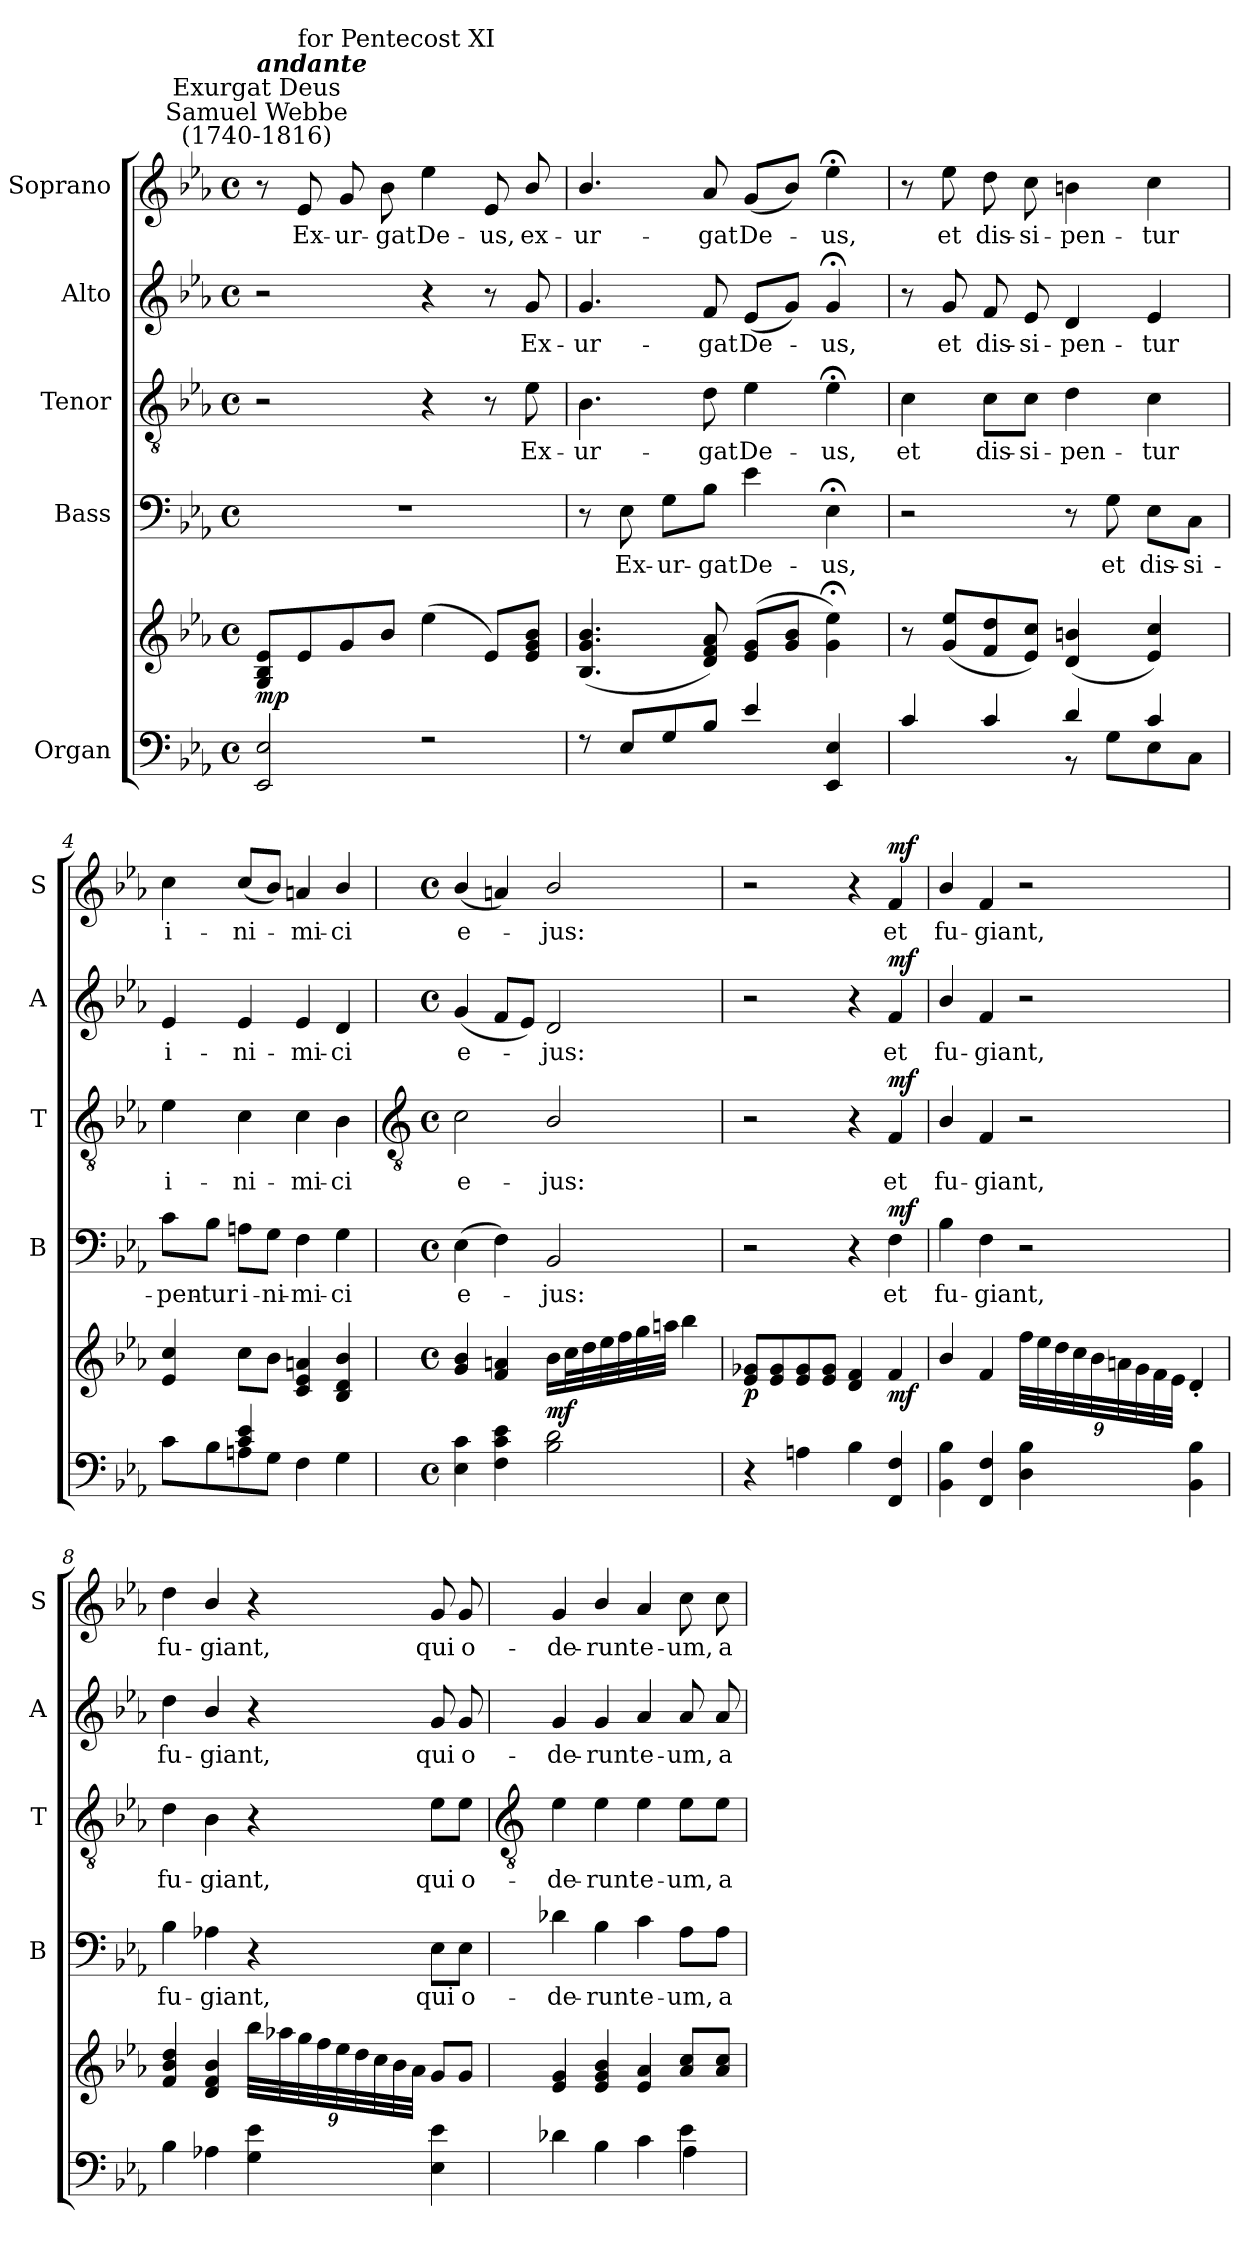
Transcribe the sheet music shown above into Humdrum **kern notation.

**kern	**kern	**dynam	**kern	**text	**dynam	**kern	**text	**dynam	**kern	**text	**dynam	**kern	**text	**dynam
*part5	*part5	*part5	*part4	*part4	*part4	*part3	*part3	*part3	*part2	*part2	*part2	*part1	*part1	*part1
*staff6	*staff5	*staff5/6	*staff4	*staff4	*staff4	*staff3	*staff3	*staff3	*staff2	*staff2	*staff2	*staff1	*staff1	*staff1
*I"Organ	*	*	*I"Bass	*	*	*I"Tenor	*	*	*I"Alto	*	*	*I"Soprano	*	*
*	*	*	*I'B	*	*	*I'T	*	*	*I'A	*	*	*I'S	*	*
*clefF4	*clefG2	*	*clefF4	*	*	*clefGv2	*	*	*clefG2	*	*	*clefG2	*	*
*k[b-e-a-]	*k[b-e-a-]	*	*k[b-e-a-]	*	*	*k[b-e-a-]	*	*	*k[b-e-a-]	*	*	*k[b-e-a-]	*	*
*E-:	*E-:	*	*E-:	*	*	*E-:	*	*	*E-:	*	*	*E-:	*	*
*M4/4	*M4/4	*	*M4/4	*	*	*M4/4	*	*	*M4/4	*	*	*M4/4	*	*
*met(c)	*met(c)	*	*met(c)	*	*	*met(c)	*	*	*met(c)	*	*	*met(c)	*	*
=1	=1	=1	=1	=1	=1	=1	=1	=1	=1	=1	=1	=1	=1	=1
*^	*	*	*	*	*	*	*	*	*	*	*	*	*	*
!	!	!	!	!	!	!	!	!	!	!	!	!	!LO:TX:a:cj:t=Samuel Webbe\n(1740-1816)	!	!
!	!	!	!	!	!	!	!	!	!	!	!	!	!LO:TX:a:cj:t=Exurgat Deus	!	!
!	!	!	!	!	!	!	!	!	!	!	!	!	!LO:TX:a:Bi:t=andante	!	!
!	!	!	!LO:DY:b	!	!	!	!	!	!	!	!	!	!	!	!
2EE-/ 2E-/	1ryy	8G 8B- 8e-L	mp	1r	.	.	2r	.	.	2r	.	.	8r	.	.
!	!	!	!	!	!	!	!	!	!	!	!	!	!LO:TX:a:t=for Pentecost XI	!	!
!	!	!	!	!	!	!	!	!	!	!	!	!	!	!LO:LY:b	!
.	.	8e-	.	.	.	.	.	.	.	.	.	.	8e-	Ex-	.
!	!	!	!	!	!	!	!	!	!	!	!	!	!	!LO:LY:b	!
.	.	8g	.	.	.	.	.	.	.	.	.	.	8g	-ur-	.
!	!	!	!	!	!	!	!	!	!	!	!	!	!	!LO:LY:b	!
.	.	8b-J	.	.	.	.	.	.	.	.	.	.	8b-	-gat	.
!	!	!	!	!	!	!	!	!	!	!	!	!	!	!LO:LY:b	!
2r	.	(4ee-	.	.	.	.	4r	.	.	4r	.	.	4ee-	De-	.
!	!	!	!	!	!	!	!	!	!	!	!	!	!	!LO:LY:b	!
.	.	8e-L)	.	.	.	.	8r	.	.	8r	.	.	8e-	-us,	.
!	!	!	!	!	!	!	!	!LO:LY:b	!	!	!LO:LY:b	!	!	!LO:LY:b	!
.	.	8e- 8g 8b-J	.	.	.	.	8e-	Ex-	.	8g	Ex-	.	8b-/	ex-	.
=2	=2	=2	=2	=2	=2	=2	=2	=2	=2	=2	=2	=2	=2	=2	=2
!	!	!	!	!	!	!	!	!LO:LY:b	!	!	!LO:LY:b	!	!	!LO:LY:b	!
8r	1ryy	(<4.B-/ 4.g/ 4.b-/	.	8r	.	.	4.B-	-ur-	.	4.g	-ur-	.	4.b-/	-ur-	.
!	!	!	!	!	!LO:LY:b	!	!	!	!	!	!	!	!	!	!
8E-/L	.	.	.	8E-	Ex-	.	.	.	.	.	.	.	.	.	.
!	!	!	!	!	!LO:LY:b	!	!	!	!	!	!	!	!	!	!
8G/	.	.	.	8G\L	-ur-	.	.	.	.	.	.	.	.	.	.
!	!	!	!	!	!LO:LY:b	!	!	!LO:LY:b	!	!	!LO:LY:b	!	!	!LO:LY:b	!
8B-/J	.	8d 8f 8a-)	.	8B-\J	-gat	.	8d	-gat	.	8f	-gat	.	8a-	-gat	.
!	!	!	!	!	!LO:LY:b	!	!	!LO:LY:b	!	!	!LO:LY:b	!	!	!LO:LY:b	!
4e-/	.	(<8e- 8gL	.	4e-	De-	.	4e-	De-	.	(<8e-L	De-	.	(<8gL	De-	.
.	.	8g 8b-J	.	.	.	.	.	.	.	8gJ)	.	.	8b-J)	.	.
!	!	!	!	!	!LO:LY:b	!	!	!LO:LY:b	!	!	!LO:LY:b	!	!	!LO:LY:b	!
4EE-/ 4E-/	.	4g;< 4ee-;<)	.	4E-;<	-us,	.	4e-;<	-us,	.	4g;<	us,	.	4ee-;<	us,	.
=3	=3	=3	=3	=3	=3	=3	=3	=3	=3	=3	=3	=3	=3	=3	=3
!	!	!	!	!	!	!	!	!LO:LY:b	!	!	!	!	!	!	!
4c/	2ryy	8r	.	2r	.	.	4c	et	.	8r	.	.	8r	.	.
!	!	!	!	!	!	!	!	!	!	!	!LO:LY:b	!	!	!LO:LY:b	!
.	.	(<8g 8ee-L	.	.	.	.	.	.	.	8g	et	.	8ee-	et	.
!	!	!	!	!	!	!	!	!LO:LY:b	!	!	!LO:LY:b	!	!	!LO:LY:b	!
4c/	.	8f 8dd	.	.	.	.	8c\L	dis-	.	8f	dis-	.	8dd	dis-	.
!	!	!	!	!	!	!	!	!LO:LY:b	!	!	!LO:LY:b	!	!	!LO:LY:b	!
.	.	8e- 8ccJ)	.	.	.	.	8c\J	-si-	.	8e-	-si-	.	8cc	-si-	.
!	!	!	!	!	!	!	!	!LO:LY:b	!	!	!LO:LY:b	!	!	!LO:LY:b	!
4d/	8r	(<4d 4bn	.	8r	.	.	4d	-pen-	.	4d	-pen-	.	4bn	-pen-	.
!	!	!	!	!	!LO:LY:b	!	!	!	!	!	!	!	!	!	!
.	8G\L	.	.	8G	et	.	.	.	.	.	.	.	.	.	.
!	!	!	!	!	!LO:LY:b	!	!	!LO:LY:b	!	!	!LO:LY:b	!	!	!LO:LY:b	!
4c/	8E-\	4e- 4cc)	.	8E-\L	dis-	.	4c	-tur	.	4e-	-tur	.	4cc	-tur	.
!	!	!	!	!	!LO:LY:b	!	!	!	!	!	!	!	!	!	!
.	8C\J	.	.	8C\J	-si-	.	.	.	.	.	.	.	.	.	.
=4	=4	=4	=4	=4	=4	=4	=4	=4	=4	=4	=4	=4	=4	=4	=4
!	!	!	!	!	!LO:LY:b	!	!	!LO:LY:b	!	!	!LO:LY:b	!	!	!LO:LY:b	!
4ryy	8c\L	4e- 4cc	.	8c\L	-pen-	.	4e-	i-	.	4e-	i-	.	4cc	i-	.
!	!	!	!	!	!LO:LY:b	!	!	!	!	!	!	!	!	!	!
.	8B-\	.	.	8B-\J	-tur	.	.	.	.	.	.	.	.	.	.
!	!	!	!	!	!LO:LY:b	!	!	!LO:LY:b	!	!	!LO:LY:b	!	!	!LO:LY:b	!
4c/ 4e-/	8An\	8ccL	.	8An\L	i-	.	4c	-ni-	.	4e-	-ni-	.	(>8ccL	-ni-	.
!	!	!	!	!	!LO:LY:b	!	!	!	!	!	!	!	!	!	!
.	8G\J	8b-J	.	8G\J	-ni-	.	.	.	.	.	.	.	8b-/J)	.	.
!	!	!	!	!	!LO:LY:b	!	!	!LO:LY:b	!	!	!LO:LY:b	!	!	!LO:LY:b	!
4ryy	4F\	4c 4e- 4an	.	4F	-mi-	.	4c	-mi-	.	4e-	-mi-	.	4an	mi-	.
!	!	!	!	!	!LO:LY:b	!	!	!LO:LY:b	!	!	!LO:LY:b	!	!	!LO:LY:b	!
4ryy	4G\	4B- 4d 4b-	.	4G	-ci	.	4B-	-ci	.	4d	-ci	.	4b-/	-ci	.
*v	*v	*	*	*	*	*	*	*	*	*	*	*	*	*	*
!!LO:LB:g=z
=5	=5	=5	=5	=5	=5	=5	=5	=5	=5	=5	=5	=5	=5	=5
*	*	*	*	*	*	*clefGv2	*	*	*	*	*	*	*	*
*M4/4	*M4/4	*	*M4/4	*	*	*M4/4	*	*	*M4/4	*	*	*M4/4	*	*
*met(c)	*met(c)	*	*met(c)	*	*	*met(c)	*	*	*met(c)	*	*	*met(c)	*	*
*^	*	*	*	*	*	*	*	*	*	*	*	*	*	*
!	!	!	!	!	!LO:LY:b	!	!	!LO:LY:b	!	!	!LO:LY:b	!	!	!LO:LY:b	!
*v	*v	*	*	*	*	*	*	*	*	*	*	*	*	*	*
4E- 4c	4g 4b-	.	(>4E-	e-	.	2c	e-	.	(<4g	e-	.	(<4b-/	e-	.
4F 4c 4e-	4f 4an	.	4F)	.	.	.	.	.	8fL	.	.	4an)	.	.
.	.	.	.	.	.	.	.	.	8e-J)	.	.	.	.	.
!	!	!LO:DY:b	!	!LO:LY:b	!	!	!LO:LY:b	!	!	!LO:LY:b	!	!	!LO:LY:b	!
2B- 2d	16b-LL	mf	2BB-	jus:	.	2B-/	-jus:	.	2d	jus:	.	2b-/	jus:	.
.	32ccL	.	.	.	.	.	.	.	.	.	.	.	.	.
.	32dd	.	.	.	.	.	.	.	.	.	.	.	.	.
.	32ee-	.	.	.	.	.	.	.	.	.	.	.	.	.
.	32ff	.	.	.	.	.	.	.	.	.	.	.	.	.
.	32gg	.	.	.	.	.	.	.	.	.	.	.	.	.
.	32aanJJJ	.	.	.	.	.	.	.	.	.	.	.	.	.
.	4bb-	.	.	.	.	.	.	.	.	.	.	.	.	.
=6	=6	=6	=6	=6	=6	=6	=6	=6	=6	=6	=6	=6	=6	=6
!	!	!LO:DY:b	!	!	!	!	!	!	!	!	!	!	!	!
4r	8e- 8g-XL	p	2r	.	.	2r	.	.	2r	.	.	2r	.	.
.	8e- 8g-	.	.	.	.	.	.	.	.	.	.	.	.	.
4An	8e- 8g-	.	.	.	.	.	.	.	.	.	.	.	.	.
.	8e- 8g-J	.	.	.	.	.	.	.	.	.	.	.	.	.
4B-	4d 4f	.	4r	.	.	4r	.	.	4r	.	.	4r	.	.
!	!	!LO:DY:b	!	!LO:LY:b	!LO:DY:b	!	!LO:LY:b	!LO:DY:b	!	!LO:LY:b	!LO:DY:b	!	!LO:LY:b	!LO:DY:b
4FF 4F	4f	mf	4F	et	mf	4F	et	mf	4f	et	mf	4f	et	mf
=7	=7	=7	=7	=7	=7	=7	=7	=7	=7	=7	=7	=7	=7	=7
!	!	!	!	!LO:LY:b	!	!	!LO:LY:b	!	!	!LO:LY:b	!	!	!LO:LY:b	!
4BB- 4B-	4b-/	.	4B-	fu-	.	4B-/	fu-	.	4b-/	fu-	.	4b-/	fu-	.
!	!	!	!	!LO:LY:b	!	!	!LO:LY:b	!	!	!LO:LY:b	!	!	!LO:LY:b	!
4FF 4F	4f	.	4F	-giant,	.	4F	-giant,	.	4f	-giant,	.	4f	-giant,	.
4D 4B-	36ffLLL	.	2r	.	.	2r	.	.	2r	.	.	2r	.	.
.	36ee-	.	.	.	.	.	.	.	.	.	.	.	.	.
.	36dd	.	.	.	.	.	.	.	.	.	.	.	.	.
.	36cc	.	.	.	.	.	.	.	.	.	.	.	.	.
.	36b-	.	.	.	.	.	.	.	.	.	.	.	.	.
.	36an	.	.	.	.	.	.	.	.	.	.	.	.	.
.	36g	.	.	.	.	.	.	.	.	.	.	.	.	.
.	36f	.	.	.	.	.	.	.	.	.	.	.	.	.
.	36e-JJJ	.	.	.	.	.	.	.	.	.	.	.	.	.
4BB- 4B-	4d'	.	.	.	.	.	.	.	.	.	.	.	.	.
=8	=8	=8	=8	=8	=8	=8	=8	=8	=8	=8	=8	=8	=8	=8
!	!	!	!	!LO:LY:b	!	!	!LO:LY:b	!	!	!LO:LY:b	!	!	!LO:LY:b	!
4B-	4f 4b- 4dd	.	4B-	fu-	.	4d	fu-	.	4dd	fu-	.	4dd	fu-	.
!	!	!	!	!LO:LY:b	!	!	!LO:LY:b	!	!	!LO:LY:b	!	!	!LO:LY:b	!
4A-X	4d 4f 4b-	.	4A-X	-giant,	.	4B-	-giant,	.	4b-/	-giant,	.	4b-/	-giant,	.
4G 4e-	36bb-LLL	.	4r	.	.	4r	.	.	4r	.	.	4r	.	.
.	36aa-X	.	.	.	.	.	.	.	.	.	.	.	.	.
.	36gg	.	.	.	.	.	.	.	.	.	.	.	.	.
.	36ff	.	.	.	.	.	.	.	.	.	.	.	.	.
.	36ee-	.	.	.	.	.	.	.	.	.	.	.	.	.
.	36dd	.	.	.	.	.	.	.	.	.	.	.	.	.
.	36cc	.	.	.	.	.	.	.	.	.	.	.	.	.
.	36b-	.	.	.	.	.	.	.	.	.	.	.	.	.
.	36a-JJJ	.	.	.	.	.	.	.	.	.	.	.	.	.
!	!	!	!	!LO:LY:b	!	!	!LO:LY:b	!	!	!LO:LY:b	!	!	!LO:LY:b	!
4E- 4e-	8gL	.	8E-\L	qui	.	8e-\L	qui	.	8g	qui	.	8g	qui	.
!	!	!	!	!LO:LY:b	!	!	!LO:LY:b	!	!	!LO:LY:b	!	!	!LO:LY:b	!
.	8gJ	.	8E-\J	o-	.	8e-\J	o-	.	8g	o-	.	8g	o-	.
!!LO:LB:g=z
=9	=9	=9	=9	=9	=9	=9	=9	=9	=9	=9	=9	=9	=9	=9
*	*	*	*	*	*	*clefGv2	*	*	*	*	*	*	*	*
*^	*^	*	*	*	*	*	*	*	*	*	*	*	*	*
!	!	!	!	!	!	!LO:LY:b	!	!	!LO:LY:b	!	!	!LO:LY:b	!	!	!LO:LY:b	!
2.ryy	4d-X	4e-/ 4g/	2.ryy	.	4d-X	-de-	.	4e-	-de-	.	4g	-de-	.	4g	-de-	.
!	!	!	!	!	!	!LO:LY:b	!	!	!LO:LY:b	!	!	!LO:LY:b	!	!	!LO:LY:b	!
.	4B-	4e-/ 4g/ 4b-/	.	.	4B-	-runt	.	4e-	-runt	.	4g	-runt	.	4b-/	-runt	.
!	!	!	!	!	!	!LO:LY:b	!	!	!LO:LY:b	!	!	!LO:LY:b	!	!	!LO:LY:b	!
.	4c	4e-/ 4a-/	.	.	4c	e-	.	4e-	e-	.	4a-	e-	.	4a-	e-	.
!	!	!	!	!	!	!LO:LY:b	!	!	!LO:LY:b	!	!	!LO:LY:b	!	!	!LO:LY:b	!
4e-\	4A-	8a-/ 8cc/L	4ryy	.	8A-\L	-um,	.	8e-\L	-um,	.	8a-	-um,	.	8cc	-um,	.
!	!	!	!	!	!	!LO:LY:b	!	!	!LO:LY:b	!	!	!LO:LY:b	!	!	!LO:LY:b	!
.	.	8a-/ 8cc/J	.	.	8A-\J	a	.	8e-\J	a	.	8a-	a	.	8cc	a	.
*v	*v	*	*	*	*	*	*	*	*	*	*	*	*	*	*	*
*	*v	*v	*	*	*	*	*	*	*	*	*	*	*	*	*
=	=	=	=	=	=	=	=	=	=	=	=	=	=	=
*-	*-	*-	*-	*-	*-	*-	*-	*-	*-	*-	*-	*-	*-	*-
